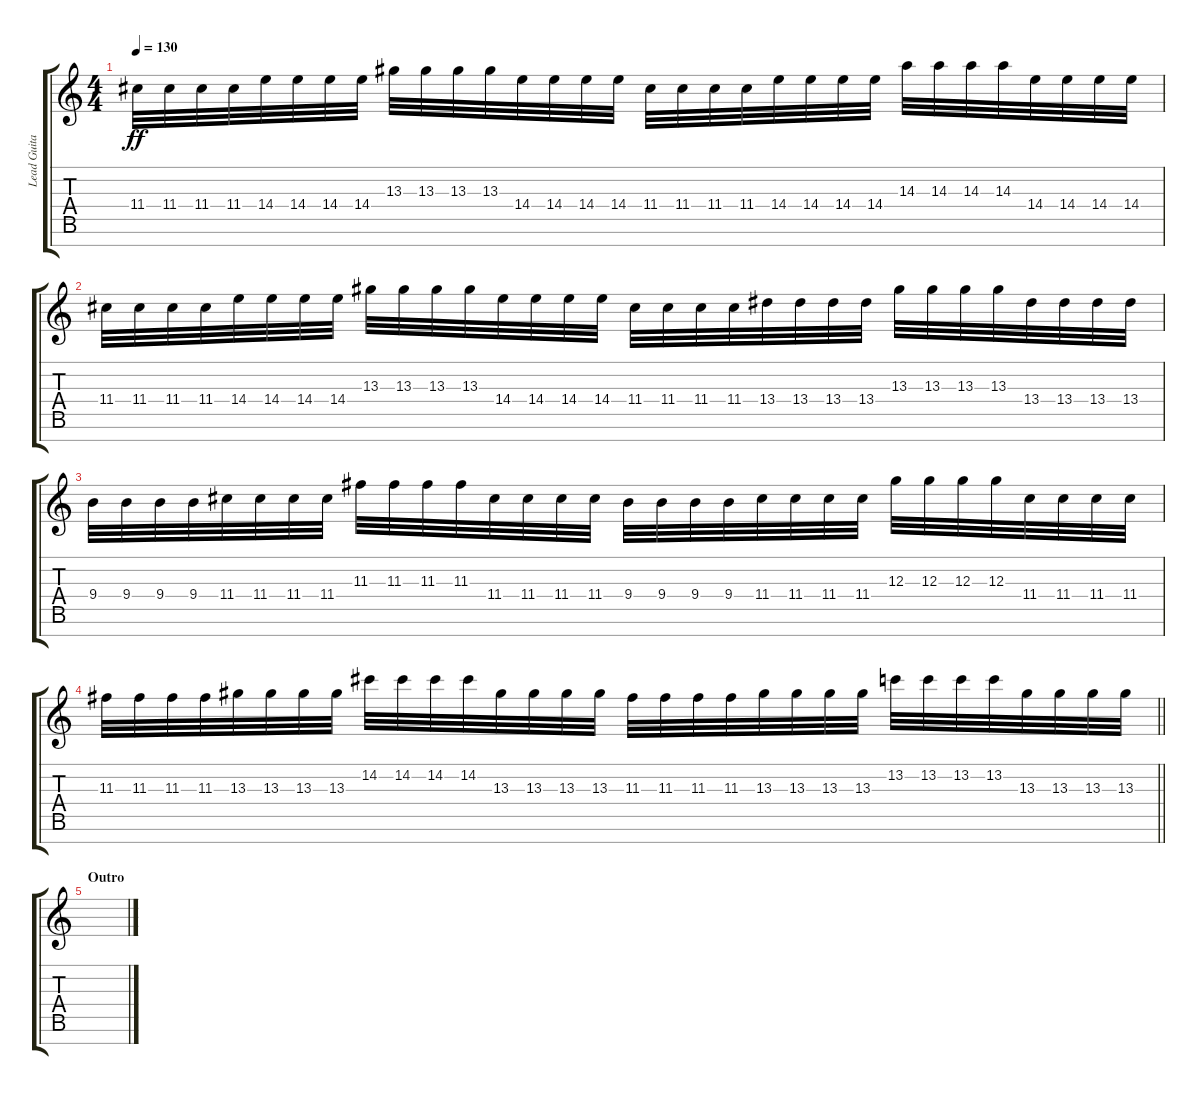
\track ("Lead Guitar" "Lead Guita") {instrument distortionguitar}
\staff {score tabs}
\tuning (E4 B3 G3 D3 A2 E2 B1) {hide}
\ts (4 4)
\tempo 130
\clef g2
\ks c
11.4.32{dy ff} 11.4.32 11.4.32 11.4.32 14.4.32 14.4.32 14.4.32 14.4.32 13.3.32 13.3.32 13.3.32 13.3.32 14.4.32 14.4.32 14.4.32 14.4.32 11.4.32 11.4.32 11.4.32 11.4.32 14.4.32 14.4.32 14.4.32 14.4.32 14.3.32 14.3.32 14.3.32 14.3.32 14.4.32 14.4.32 14.4.32 14.4.32 |
11.4.32 11.4.32 11.4.32 11.4.32 14.4.32 14.4.32 14.4.32 14.4.32 13.3.32 13.3.32 13.3.32 13.3.32 14.4.32 14.4.32 14.4.32 14.4.32 11.4.32 11.4.32 11.4.32 11.4.32 13.4.32 13.4.32 13.4.32 13.4.32 13.3.32 13.3.32 13.3.32 13.3.32 13.4.32 13.4.32 13.4.32 13.4.32 |
9.4.32 9.4.32 9.4.32 9.4.32 11.4.32 11.4.32 11.4.32 11.4.32 11.3.32 11.3.32 11.3.32 11.3.32 11.4.32 11.4.32 11.4.32 11.4.32 9.4.32 9.4.32 9.4.32 9.4.32 11.4.32 11.4.32 11.4.32 11.4.32 12.3.32 12.3.32 12.3.32 12.3.32 11.4.32 11.4.32 11.4.32 11.4.32 |
\barLineRight lightlight
11.3.32 11.3.32 11.3.32 11.3.32 13.3.32 13.3.32 13.3.32 13.3.32 14.2.32 14.2.32 14.2.32 14.2.32 13.3.32 13.3.32 13.3.32 13.3.32 11.3.32 11.3.32 11.3.32 11.3.32 13.3.32 13.3.32 13.3.32 13.3.32 13.2.32 13.2.32 13.2.32 13.2.32 13.3.32 13.3.32 13.3.32 13.3.32 |
\section ("" "Outro")
